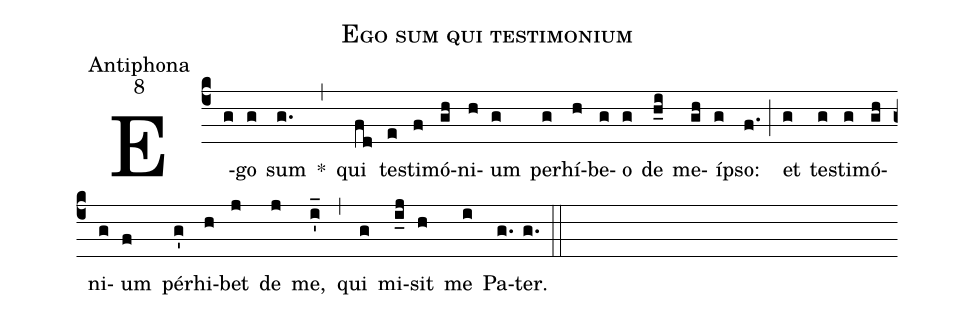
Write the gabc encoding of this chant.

name:Ego sum qui testimonium;
office-part:Antiphona;
mode:8;
%%
(c4) E(g)go(g) sum(g.) *(,) qui(fd) te(e)sti(f)mó(gh)ni(h)um(g) per(g)hí(h)be(g)o(g) de(h_i) me(gh)í(g)pso:(f.) (;) et(g) te(g)sti(g)mó(gh)ni(g)um(f) pér(g')hi(h)bet(j) de(j) me,(i'_) (,) qui(g) mi(i_j)sit(h) me(i) Pa(g.)ter.(g.) (::)
